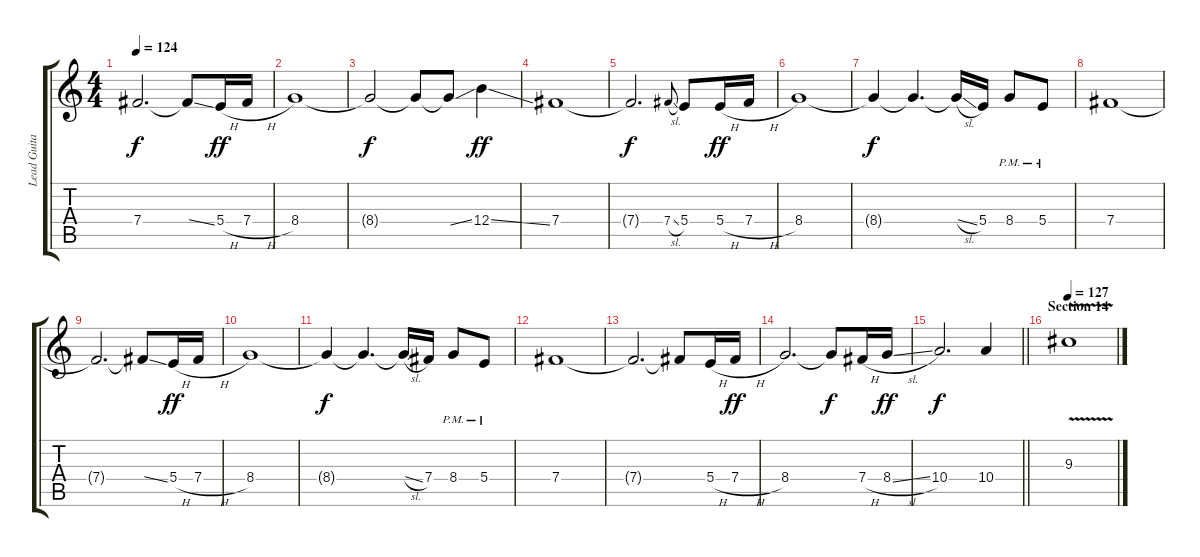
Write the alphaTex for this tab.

\track ("Lead Guitar (Distortion with Delay)" "Lead Guita") {instrument overdrivenguitar}
\staff {score tabs}
\tuning (Db4 Ab3 E3 B2 Gb2 Db2) {hide}
\ts (4 4)
\tempo 124
\clef g2
\ks c
7.4{t}.2{d dy f} 7.4{ss t}.8 5.4{h}.16{dy ff} 7.4{h}.16 |
8.4.1 |
8.4{t}.2{dy f} 8.4{t}.8 8.4{ss t}.8 12.4{ss}.4{dy ff} |
7.4.1 |
7.4{t}.2{d dy f} 7.4{sl}.8{gr onbeat} 5.4.8 5.4{h}.16{dy ff} 7.4{h}.16 |
8.4.1 |
8.4{t}.4{dy f} 8.4{t}.4{d} 8.4{sl t}.16 5.4.16 8.4{pm}.8 5.4{pm}.8 |
7.4.1 |
7.4{t}.2{d} 7.4{ss t}.8 5.4{h}.16{dy ff} 7.4{h}.16 |
8.4.1 |
8.4{t}.4{dy f} 8.4{t}.4{d} 8.4{sl t}.16 7.4.16 8.4{pm}.8 5.4{pm}.8 |
7.4.1 |
7.4{t}.2{d} 7.4{t}.8 5.4{h}.16 7.4{h}.16{dy ff} |
8.4.2{d} 8.4{t}.8{dy f} 7.4{h}.16 8.4{sl}.16{dy ff} |
\barLineRight lightlight
10.4.2{d dy f} 10.4.4 |
\section ("" "Section 14")
\tempo 127
9.3{v}.1
